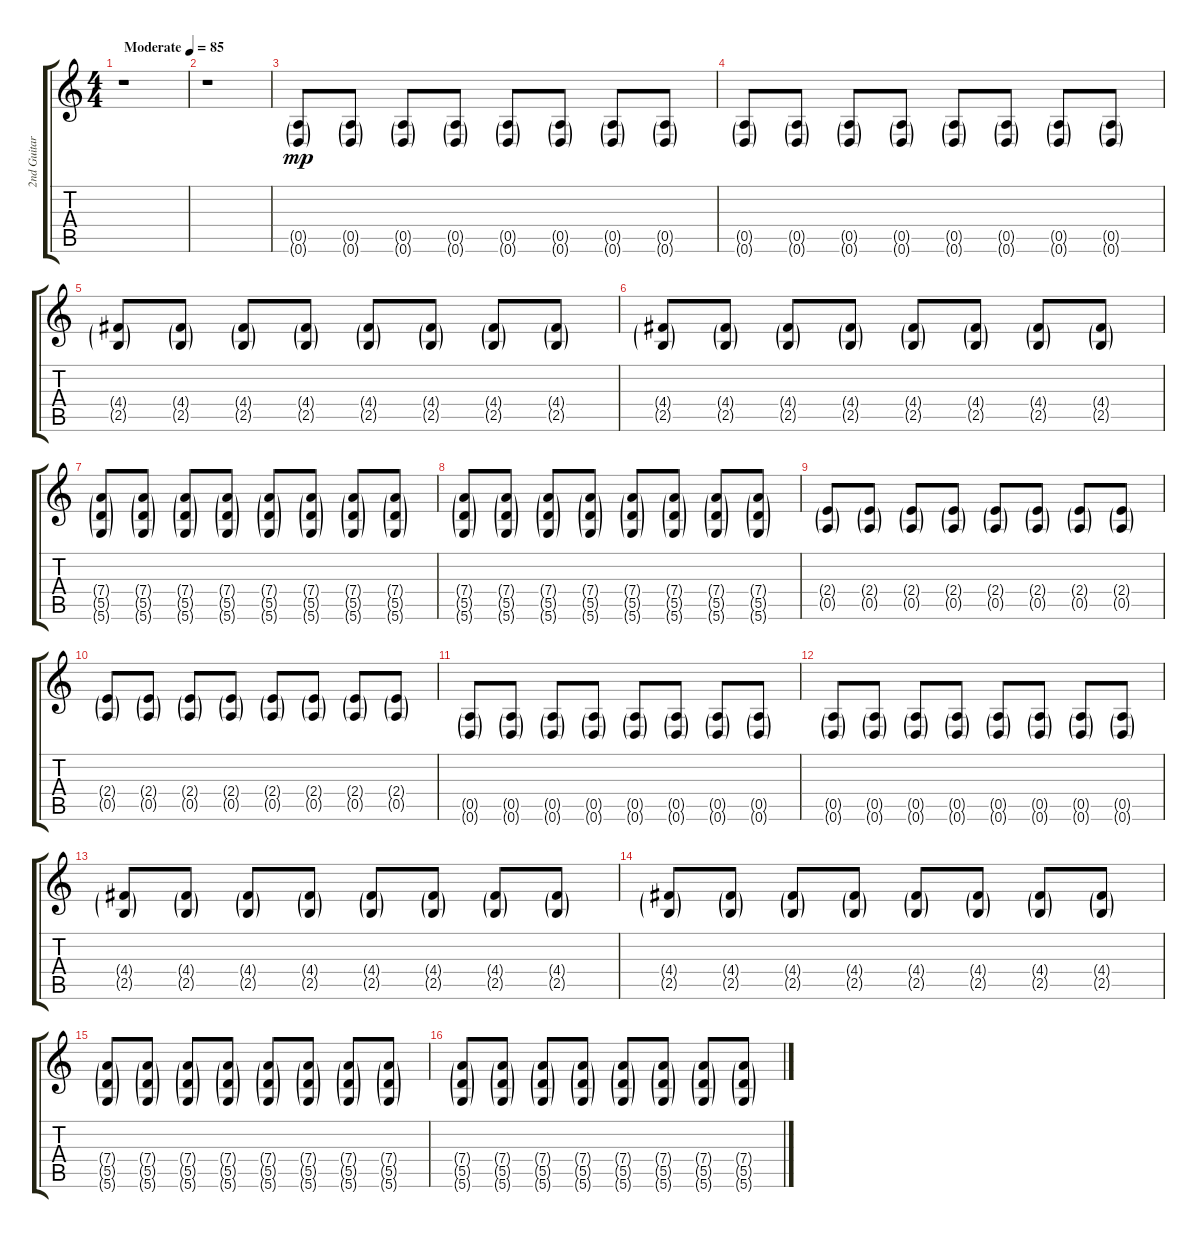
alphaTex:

\track ("2nd Guitar" "2nd Guitar") {instrument acousticguitarnylon}
\staff {score tabs}
\tuning (E4 B3 G3 D3 A2 D2) {hide}
\ts (4 4)
\tempo (85 "Moderate")
\clef g2
\ks c
r.1{dy mp instrument acousticguitarnylon} |
r.1 |
(0.5{g} 0.6{g}).8 (0.5{g} 0.6{g}).8 (0.5{g} 0.6{g}).8 (0.5{g} 0.6{g}).8 (0.5{g} 0.6{g}).8 (0.5{g} 0.6{g}).8 (0.5{g} 0.6{g}).8 (0.5{g} 0.6{g}).8 |
(0.5{g} 0.6{g}).8 (0.5{g} 0.6{g}).8 (0.5{g} 0.6{g}).8 (0.5{g} 0.6{g}).8 (0.5{g} 0.6{g}).8 (0.5{g} 0.6{g}).8 (0.5{g} 0.6{g}).8 (0.5{g} 0.6{g}).8 |
(4.4{g} 2.5{g}).8 (4.4{g} 2.5{g}).8 (4.4{g} 2.5{g}).8 (4.4{g} 2.5{g}).8 (4.4{g} 2.5{g}).8 (4.4{g} 2.5{g}).8 (4.4{g} 2.5{g}).8 (4.4{g} 2.5{g}).8 |
(4.4{g} 2.5{g}).8 (4.4{g} 2.5{g}).8 (4.4{g} 2.5{g}).8 (4.4{g} 2.5{g}).8 (4.4{g} 2.5{g}).8 (4.4{g} 2.5{g}).8 (4.4{g} 2.5{g}).8 (4.4{g} 2.5{g}).8 |
(7.4{g} 5.5{g} 5.6{g}).8 (7.4{g} 5.5{g} 5.6{g}).8 (7.4{g} 5.5{g} 5.6{g}).8 (7.4{g} 5.5{g} 5.6{g}).8 (7.4{g} 5.5{g} 5.6{g}).8 (7.4{g} 5.5{g} 5.6{g}).8 (7.4{g} 5.5{g} 5.6{g}).8 (7.4{g} 5.5{g} 5.6{g}).8 |
(7.4{g} 5.5{g} 5.6{g}).8 (7.4{g} 5.5{g} 5.6{g}).8 (7.4{g} 5.5{g} 5.6{g}).8 (7.4{g} 5.5{g} 5.6{g}).8 (7.4{g} 5.5{g} 5.6{g}).8 (7.4{g} 5.5{g} 5.6{g}).8 (7.4{g} 5.5{g} 5.6{g}).8 (7.4{g} 5.5{g} 5.6{g}).8 |
(2.4{g} 0.5{g}).8 (2.4{g} 0.5{g}).8 (2.4{g} 0.5{g}).8 (2.4{g} 0.5{g}).8 (2.4{g} 0.5{g}).8 (2.4{g} 0.5{g}).8 (2.4{g} 0.5{g}).8 (2.4{g} 0.5{g}).8 |
(2.4{g} 0.5{g}).8 (2.4{g} 0.5{g}).8 (2.4{g} 0.5{g}).8 (2.4{g} 0.5{g}).8 (2.4{g} 0.5{g}).8 (2.4{g} 0.5{g}).8 (2.4{g} 0.5{g}).8 (2.4{g} 0.5{g}).8 |
(0.5{g} 0.6{g}).8 (0.5{g} 0.6{g}).8 (0.5{g} 0.6{g}).8 (0.5{g} 0.6{g}).8 (0.5{g} 0.6{g}).8 (0.5{g} 0.6{g}).8 (0.5{g} 0.6{g}).8 (0.5{g} 0.6{g}).8 |
(0.5{g} 0.6{g}).8 (0.5{g} 0.6{g}).8 (0.5{g} 0.6{g}).8 (0.5{g} 0.6{g}).8 (0.5{g} 0.6{g}).8 (0.5{g} 0.6{g}).8 (0.5{g} 0.6{g}).8 (0.5{g} 0.6{g}).8 |
(4.4{g} 2.5{g}).8 (4.4{g} 2.5{g}).8 (4.4{g} 2.5{g}).8 (4.4{g} 2.5{g}).8 (4.4{g} 2.5{g}).8 (4.4{g} 2.5{g}).8 (4.4{g} 2.5{g}).8 (4.4{g} 2.5{g}).8 |
(4.4{g} 2.5{g}).8 (4.4{g} 2.5{g}).8 (4.4{g} 2.5{g}).8 (4.4{g} 2.5{g}).8 (4.4{g} 2.5{g}).8 (4.4{g} 2.5{g}).8 (4.4{g} 2.5{g}).8 (4.4{g} 2.5{g}).8 |
(7.4{g} 5.5{g} 5.6{g}).8 (7.4{g} 5.5{g} 5.6{g}).8 (7.4{g} 5.5{g} 5.6{g}).8 (7.4{g} 5.5{g} 5.6{g}).8 (7.4{g} 5.5{g} 5.6{g}).8 (7.4{g} 5.5{g} 5.6{g}).8 (7.4{g} 5.5{g} 5.6{g}).8 (7.4{g} 5.5{g} 5.6{g}).8 |
(7.4{g} 5.5{g} 5.6{g}).8 (7.4{g} 5.5{g} 5.6{g}).8 (7.4{g} 5.5{g} 5.6{g}).8 (7.4{g} 5.5{g} 5.6{g}).8 (7.4{g} 5.5{g} 5.6{g}).8 (7.4{g} 5.5{g} 5.6{g}).8 (7.4{g} 5.5{g} 5.6{g}).8 (7.4{g} 5.5{g} 5.6{g}).8
